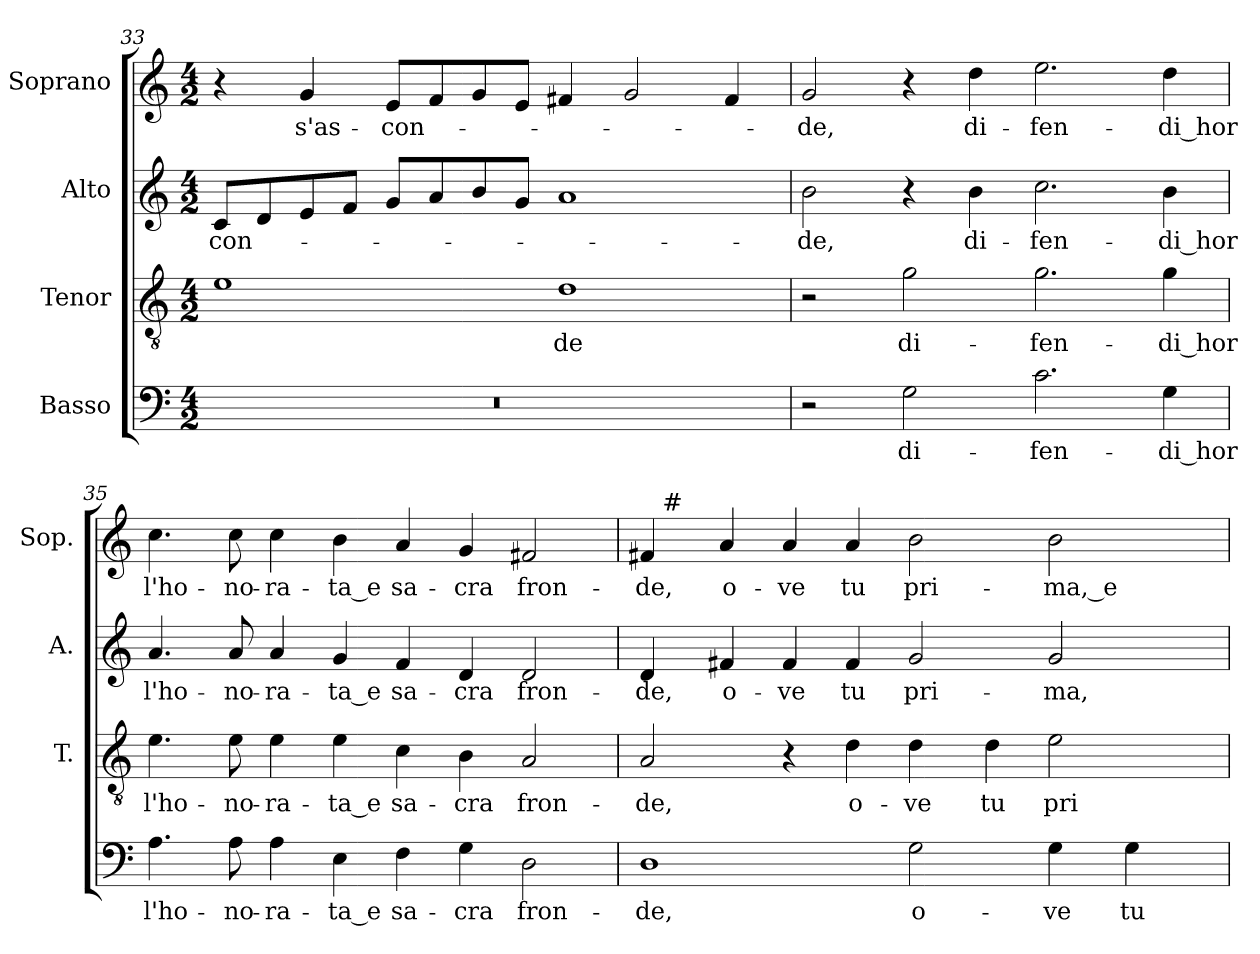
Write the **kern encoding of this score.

**kern	**text	**kern	**text	**kern	**text	**kern	**text
*part4	*part4	*part3	*part3	*part2	*part2	*part1	*part1
*staff4	*staff4	*staff3	*staff3	*staff2	*staff2	*staff1	*staff1
*I"Basso	*	*I"Tenor	*	*I"Alto	*	*I"Soprano	*
*	*	*I'T.	*	*I'A.	*	*I'Sop.	*
*clefF4	*	*clefGv2	*	*clefG2	*	*clefG2	*
*	*	*ITrd7c12	*	*	*	*	*
*k[]	*	*k[]	*	*k[]	*	*k[]	*
*C:	*	*C:	*	*C:	*	*C:	*
*M4/2	*	*M4/2	*	*M4/2	*	*M4/2	*
=33	=33	=33	=33	=33	=33	=33	=33
!LO:N:vis=1	!	!	!	!	!	!	!
!	!	!	!	!	!LO:LY:b:color=#000000	!	!
0r	.	1Ei	.	8ci/L	-con-	4r	.
.	.	.	.	8di/	.	.	.
!	!	!	!	!	!	!	!LO:LY:b:color=#000000
.	.	.	.	8ei/	.	4gi/	s'as-
.	.	.	.	8fi/J	.	.	.
!	!	!	!	!	!	!	!LO:LY:b:color=#000000
.	.	.	.	8gi/L	.	8ei/L	-con-
.	.	.	.	8ai/	.	8fi/	.
.	.	.	.	8bi/	.	8gi/	.
.	.	.	.	8gi/J	.	8ei/J	.
!	!	!	!LO:LY:b:color=#000000	!	!	!	!
.	.	1Di	-de	1ai	.	4f#Xi/	.
.	.	.	.	.	.	2gi/	.
.	.	.	.	.	.	4f#i/	.
=34	=34	=34	=34	=34	=34	=34	=34
!	!	!	!	!	!LO:LY:b:color=#000000	!	!
!	!	!	!	!	!	!	!LO:LY:b:color=#000000
2r	.	2r	.	2bi\	-de,	2gi/	-de,
!	!LO:LY:b:color=#000000	!	!	!	!	!	!
!	!	!	!LO:LY:b:color=#000000	!	!	!	!
2Gi\	di-	2Gi\	di-	4r	.	4r	.
!	!	!	!	!	!LO:LY:b:color=#000000	!	!
!	!	!	!	!	!	!	!LO:LY:b:color=#000000
.	.	.	.	4bi\	di-	4ddi\	di-
!	!LO:LY:b:color=#000000	!	!	!	!	!	!
!	!	!	!LO:LY:b:color=#000000	!	!	!	!
!	!	!	!	!	!LO:LY:b:color=#000000	!	!
!	!	!	!	!	!	!	!LO:LY:b:color=#000000
2.ci\	-fen-	2.Gi\	-fen-	2.cci\	-fen-	2.eei\	-fen-
!	!LO:LY:b:color=#000000	!	!	!	!	!	!
!	!	!	!LO:LY:b:color=#000000	!	!	!	!
!	!	!	!	!	!LO:LY:b:color=#000000	!	!
!	!	!	!	!	!	!	!LO:LY:b:color=#000000
4Gi\	-di_hor	4Gi\	-di_hor	4bi\	-di_hor	4ddi\	-di_hor
!!LO:LB:g=z
=35	=35	=35	=35	=35	=35	=35	=35
!	!LO:LY:b:color=#000000	!	!	!	!	!	!
!	!	!	!LO:LY:b:color=#000000	!	!	!	!
!	!	!	!	!	!LO:LY:b:color=#000000	!	!
!	!	!	!	!	!	!	!LO:LY:b:color=#000000
4.Ai\	l'ho-	4.Ei\	l'ho-	4.ai/	l'ho-	4.cci\	l'ho-
!	!LO:LY:b:color=#000000	!	!	!	!	!	!
!	!	!	!LO:LY:b:color=#000000	!	!	!	!
!	!	!	!	!	!LO:LY:b:color=#000000	!	!
!	!	!	!	!	!	!	!LO:LY:b:color=#000000
8Ai\	-no-	8Ei\	-no-	8ai/	-no-	8cci\	-no-
!	!LO:LY:b:color=#000000	!	!	!	!	!	!
!	!	!	!LO:LY:b:color=#000000	!	!	!	!
!	!	!	!	!	!LO:LY:b:color=#000000	!	!
!	!	!	!	!	!	!	!LO:LY:b:color=#000000
4Ai\	-ra-	4Ei\	-ra-	4ai/	-ra-	4cci\	-ra-
!	!LO:LY:b:color=#000000	!	!	!	!	!	!
!	!	!	!LO:LY:b:color=#000000	!	!	!	!
!	!	!	!	!	!LO:LY:b:color=#000000	!	!
!	!	!	!	!	!	!	!LO:LY:b:color=#000000
4Ei\	-ta_e	4Ei\	-ta_e	4gi/	-ta_e	4bi\	-ta_e
!	!LO:LY:b:color=#000000	!	!	!	!	!	!
!	!	!	!LO:LY:b:color=#000000	!	!	!	!
!	!	!	!	!	!LO:LY:b:color=#000000	!	!
!	!	!	!	!	!	!	!LO:LY:b:color=#000000
4Fi\	sa-	4Ci\	sa-	4fi/	sa-	4ai/	sa-
!	!LO:LY:b:color=#000000	!	!	!	!	!	!
!	!	!	!LO:LY:b:color=#000000	!	!	!	!
!	!	!	!	!	!LO:LY:b:color=#000000	!	!
!	!	!	!	!	!	!	!LO:LY:b:color=#000000
4Gi\	-cra	4BBi\	-cra	4di/	-cra	4gi/	-cra
!	!LO:LY:b:color=#000000	!	!	!	!	!	!
!	!	!	!LO:LY:b:color=#000000	!	!	!	!
!	!	!	!	!	!LO:LY:b:color=#000000	!	!
!	!	!	!	!	!	!	!LO:LY:b:color=#000000
2Di\	fron-	2AAi/	fron-	2di/	fron-	2f#Xi/	fron-
=36	=36	=36	=36	=36	=36	=36	=36
!	!LO:LY:b:color=#000000	!	!	!	!	!	!
!	!	!	!LO:LY:b:color=#000000	!	!	!	!
!	!	!	!	!	!LO:LY:b:color=#000000	!	!
!	!	!	!	!	!	!	!LO:LY:b:color=#000000
*	*	*	*	*	*	*^	*
1Di	-de,	2AAi/	-de,	4di/	-de,	4f#i/	32ryy	-de,
.	.	.	.	.	.	.	256ryy	.
!	!	!	!	!	!	!	!LO:TX:a:t=#	!
.	.	.	.	.	.	.	1ryy	.
!	!	!	!	!	!LO:LY:b:color=#000000	!	!	!
!	!	!	!	!	!	!	!	!LO:LY:b:color=#000000
.	.	.	.	4f#Xi/	o-	4ai/	.	o-
!	!	!	!	!	!LO:LY:b:color=#000000	!	!	!
!	!	!	!	!	!	!	!	!LO:LY:b:color=#000000
.	.	4r	.	4f#i/	-ve	4ai/	.	-ve
!	!	!	!LO:LY:b:color=#000000	!	!	!	!	!
!	!	!	!	!	!LO:LY:b:color=#000000	!	!	!
!	!	!	!	!	!	!	!	!LO:LY:b:color=#000000
.	.	4Di\	o-	4f#i/	tu	4ai/	.	tu
!	!LO:LY:b:color=#000000	!	!	!	!	!	!	!
!	!	!	!LO:LY:b:color=#000000	!	!	!	!	!
!	!	!	!	!	!LO:LY:b:color=#000000	!	!	!
!	!	!	!	!	!	!	!	!LO:LY:b:color=#000000
2Gi\	o-	4Di\	-ve	2gi/	pri-	2bi\	.	pri-
.	.	.	.	.	.	.	2ryy	.
!	!	!	!LO:LY:b:color=#000000	!	!	!	!	!
.	.	4Di\	tu	.	.	.	.	.
!	!LO:LY:b:color=#000000	!	!	!	!	!	!	!
!	!	!	!LO:LY:b:color=#000000	!	!	!	!	!
!	!	!	!	!	!LO:LY:b:color=#000000	!	!	!
!	!	!	!	!	!	!	!	!LO:LY:b:color=#000000
4Gi\	-ve	2Ei\	pri-	2gi/	-ma,	2bi\	.	-ma,_e
.	.	.	.	.	.	.	4ryy	.
!	!LO:LY:b:color=#000000	!	!	!	!	!	!	!
4Gi\	tu	.	.	.	.	.	.	.
.	.	.	.	.	.	.	8ryy	.
.	.	.	.	.	.	.	16ryy	.
.	.	.	.	.	.	.	64..ryy	.
*	*	*	*	*	*	*v	*v	*
=	=	=	=	=	=	=	=
*-	*-	*-	*-	*-	*-	*-	*-
